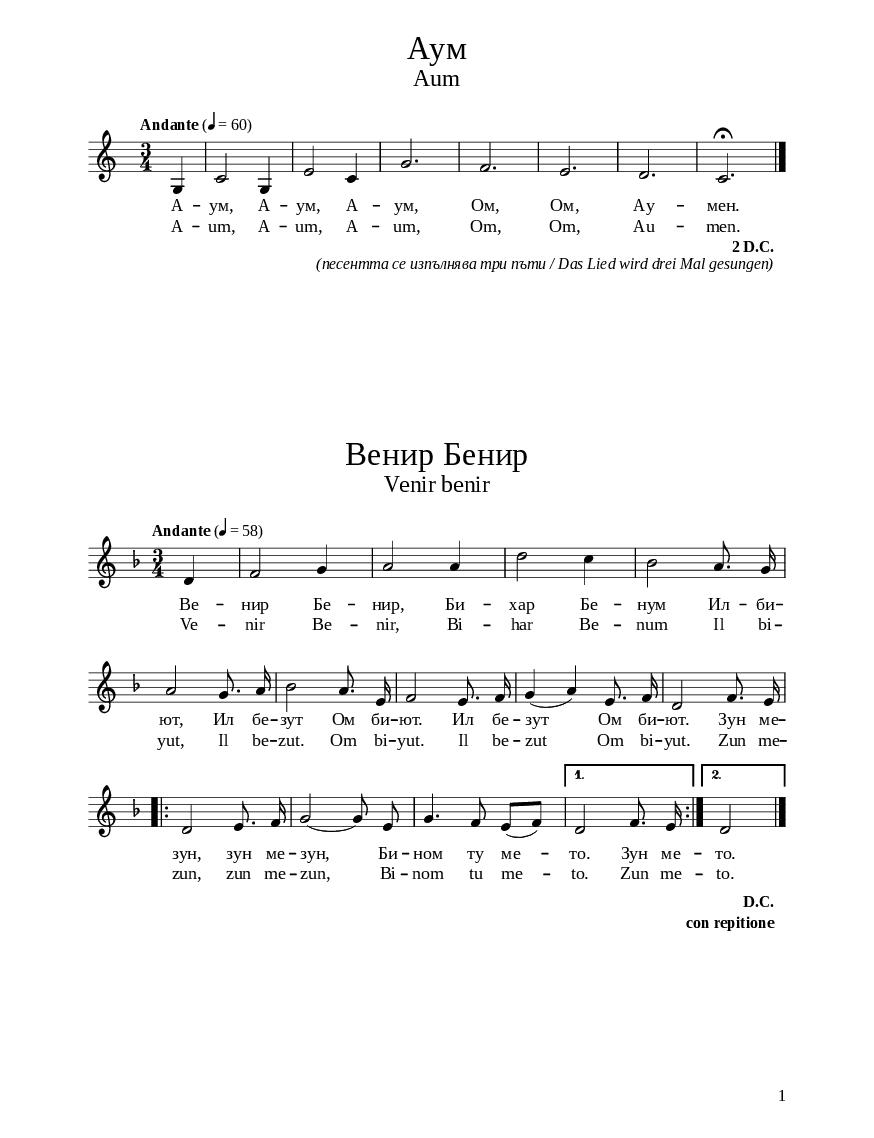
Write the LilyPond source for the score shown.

\version "2.24.0"

% include paper part and global functions
\include "include/globals.ily"

\bookpart {
  \label #'ref075
  \tocItem \markup "Аум – Aum"
  \include "include/bookpart-paper.ily"
  \score {
    \include "include/score-layout.ily"

    \new Voice \absolute {

      \clef treble
      \key c \major
      \time 3/4
      \tempoFunc "Andante" 4 "60"
      \autoBeamOff
      \partial 4

      g4 |  c'2 g4 | e'2 c'4 | g'2. |  f'2. | e'2. | d'2. | c'2. \fermata | \bar "|."
    }

    \addlyrics {
      А -- ум, А
      -- ум, А -- ум, Ом, Ом, Ау -- мен.
    }

    \addlyrics {
      A -- um, A --
      um, A -- um, Om, Om, Au -- men.}
      \header {
        title = \titleFunc "Аум" "Aum"
      }

      \midi{}

    } % score

     \markup \dc-one "2 D.C." 
     \markup \italic \dc-one-nobold "(песентта се изпълнява три пъти / Das Lied wird drei Mal gesungen)"

    
      \markup \empty-three
        \markup \empty-three
    % include foreign translation(s) of the song

      \label #'ref076
  \tocItem \markup "Венир Бенир – Venir benir"

    \score {
      \include "include/score-layout.ily"

      \new Voice \absolute {
        \clef treble
        \key d \minor
        \time 3/4
        \tempoFunc "Andante" 4 "58"
        \autoBeamOff

        \partial 4
        d'4 | f'2 g'4 | a'2 a'4 | d''2 c''4 | bes'2 a'8. g'16 \break |

        a'2 g'8. a'16 | bes'2 a'8. e'16 | f'2 e'8. f'16 | g'4 ( a' ) e'8. f'16 |  d'2 f'8. e'16 \break |

        \repeat volta 2 { d'2 e'8. f'16 | g'2 ~ g'8 e' | g'4. f'8 e' [( f' )] |} \alternative { { d'2 f'8. e'16  | } { d'2 \break | \bar "|."} }
      }

      \addlyrics {
        Ве -- нир Бе
        -- нир, Би -- хар Бе -- нум Ил -- би -- ют, Ил
        бе -- зут Ом би -- ют. Ил бе -- зут Ом би --
        ют. Зун ме -- зун, зун ме -- зун, Би -- ном ту
        ме -- то. Зун ме -- то.
      }

      \addlyrics {
        Ve -- nir Be --
        nir, Bi -- har Be -- num Il bi -- yut, Il be -- zut. Om bi --
        yut. Il be -- zut Om bi -- yut. Zun me -- zun, zun me --
        zun, Bi -- nom tu me -- to. Zun me -- to.}

        \header {
          title = \titleFunc "Венир Бенир" "Venir benir"
        }

        \midi{}

      } % score
      
          \markup \dc-two "D.C." "con repitione"


    } % bookpart


